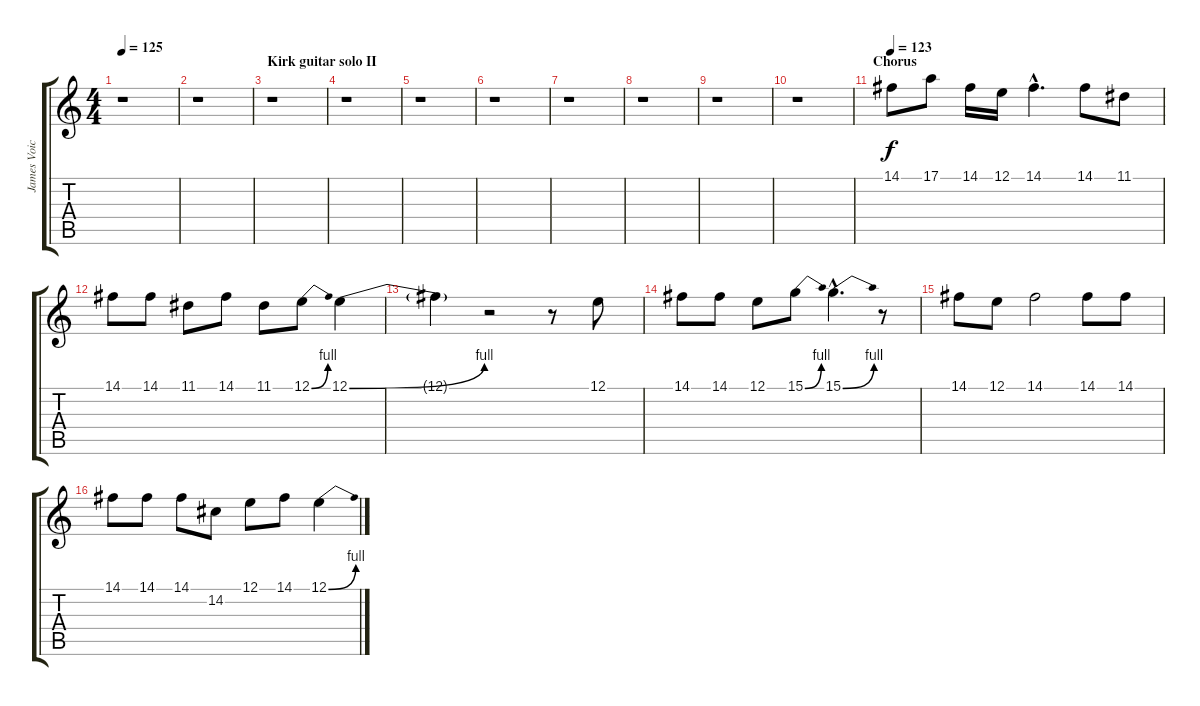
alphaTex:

\track ("James Voice" "James Voic") {instrument lead1square}
\staff {score tabs}
\tuning (E4 B3 G3 D3 A2 E2) {hide}
\ts (4 4)
\tempo 125
\clef g2
\ks c
r.1{dy f} |
r.1 |
\section ("" "Kirk guitar solo II")
r.1 |
r.1 |
r.1 |
r.1 |
r.1 |
r.1 |
r.1 |
r.1 |
\section ("" "Chorus")
\tempo 123
14.1.8 17.1.8 14.1.16 12.1.16 14.1{hac}.4{d} 14.1.8 11.1.8 |
14.1.8 14.1.8 11.1.8 14.1.8 11.1.8 12.1{be (bend 0 0 60 4)}.8 12.1{be (bend 0 0 60 4)}.4 |
12.1{t}.4 r.2 r.8 12.1.8 |
14.1.8 14.1.8 12.1.8 15.1{be (bend 0 0 60 4)}.8 15.1{be (bend 0 0 60 4) hac}.4{d} r.8 |
14.1.8 12.1.8 14.1.2 14.1.8 14.1.8 |
14.1.8 14.1.8 14.1.8 14.2.8 12.1.8 14.1.8 12.1{be (bend 0 0 60 4)}.4
